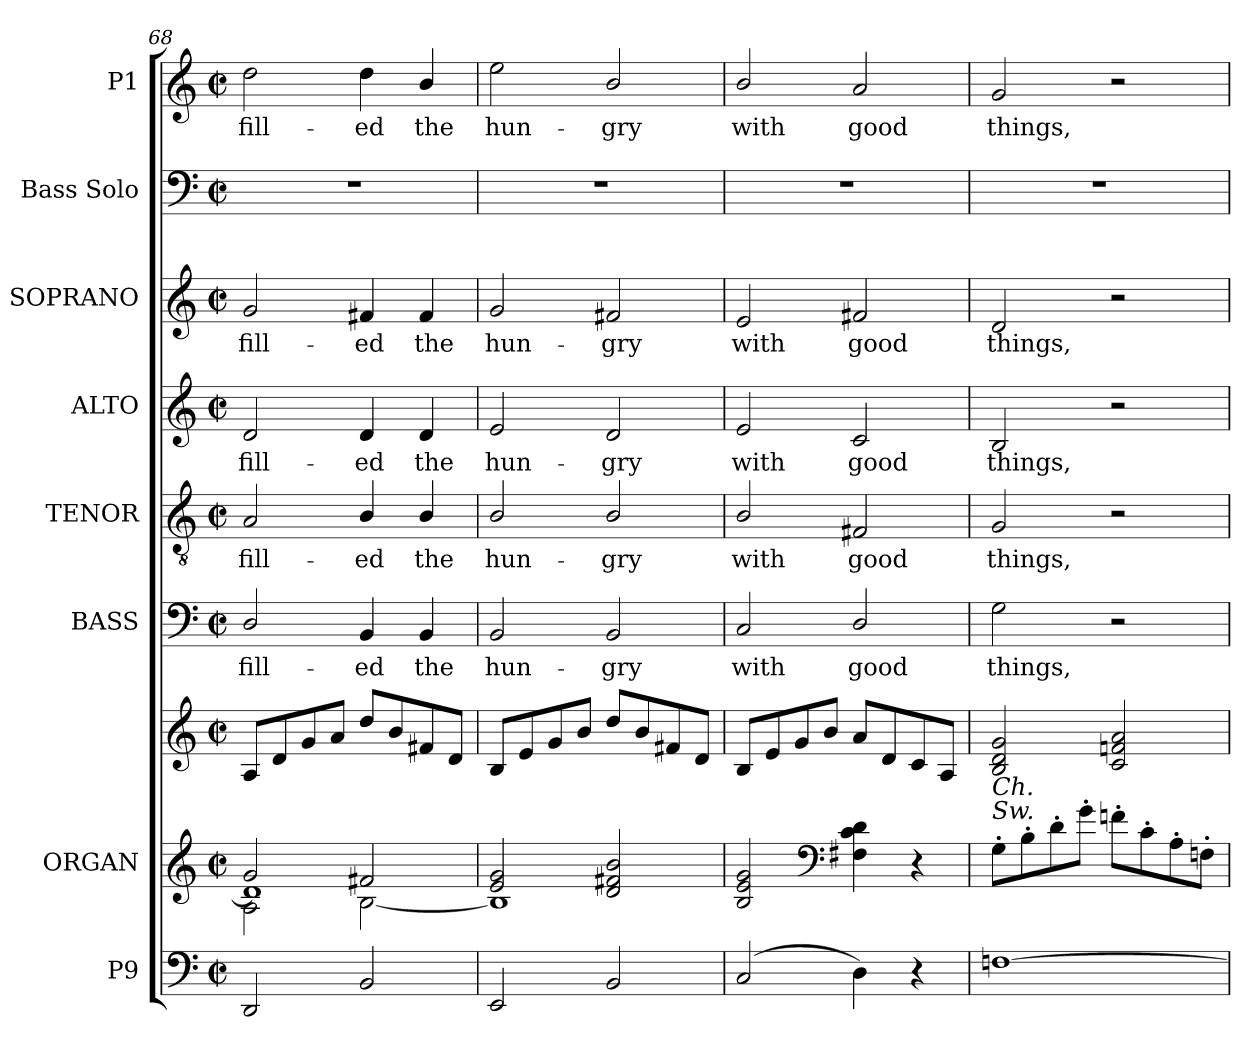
**kern	**kern	**kern	**kern	**text	**kern	**text	**kern	**text	**kern	**text	**kern	**kern	**text
*part8	*part7	*part7	*part6	*part6	*part5	*part5	*part4	*part4	*part3	*part3	*part2	*part1	*part1
*staff9	*staff8	*staff7	*staff6	*staff6	*staff5	*staff5	*staff4	*staff4	*staff3	*staff3	*staff2	*staff1	*staff1
*I"P9	*I"ORGAN	*	*I"BASS	*	*I"TENOR	*	*I"ALTO	*	*I"SOPRANO	*	*I"Bass Solo	*I"P1	*
!!LO:LB:g=z
*clefF4	*clefG2	*clefG2	*clefF4	*	*clefGv2	*	*clefG2	*	*clefG2	*	*clefF4	*clefG2	*
*	*	*	*	*	*ITrd7c12	*	*	*	*	*	*	*	*
*k[]	*k[]	*k[]	*k[]	*	*k[]	*	*k[]	*	*k[]	*	*k[]	*k[]	*
*C:	*C:	*C:	*C:	*	*C:	*	*C:	*	*C:	*	*C:	*C:	*
*M2/2	*M2/2	*M2/2	*M2/2	*	*M2/2	*	*M2/2	*	*M2/2	*	*M2/2	*M2/2	*
*met(c|)	*met(c|)	*met(c|)	*met(c|)	*	*met(c|)	*	*met(c|)	*	*met(c|)	*	*met(c|)	*met(c|)	*
=68	=68	=68	=68	=68	=68	=68	=68	=68	=68	=68	=68	=68	=68
*	*^	*	*	*	*	*	*	*	*	*	*	*	*
*	*	*^	*	*	*	*	*	*	*	*	*	*	*	*
!	!	!	!	!	!	!LO:LY:b:color=#000000	!	!	!	!	!	!	!	!	!
!	!	!	!	!	!	!	!	!LO:LY:b:color=#000000	!	!	!	!	!	!	!
!	!	!	!	!	!	!	!	!	!	!LO:LY:b:color=#000000	!	!	!	!	!
!	!	!	!	!	!	!	!	!	!	!	!	!LO:LY:b:color=#000000	!	!	!
!	!	!	!	!	!	!	!	!	!	!	!	!	!	!	!LO:LY:b:color=#000000
2DDi/	2gi/	2Ai\	1di]	8Ai/L	2Di/	fill-	2AAi/	fill-	2di/	fill-	2gi/	fill-	1r	2ddi\	fill-
.	.	.	.	8di/	.	.	.	.	.	.	.	.	.	.	.
.	.	.	.	8gi/	.	.	.	.	.	.	.	.	.	.	.
.	.	.	.	8ai/J	.	.	.	.	.	.	.	.	.	.	.
!	!	!	!	!	!	!LO:LY:b:color=#000000	!	!	!	!	!	!	!	!	!
!	!	!	!	!	!	!	!	!LO:LY:b:color=#000000	!	!	!	!	!	!	!
!	!	!	!	!	!	!	!	!	!	!LO:LY:b:color=#000000	!	!	!	!	!
!	!	!	!	!	!	!	!	!	!	!	!	!LO:LY:b:color=#000000	!	!	!
!	!	!	!	!	!	!	!	!	!	!	!	!	!	!	!LO:LY:b:color=#000000
2BBi/	2f#i/	[2Bi\	.	8ddi/L	4BBi/	-ed	4BBi/	-ed	4di/	-ed	4f#i/	-ed	.	4ddi\	-ed
.	.	.	.	8bi/	.	.	.	.	.	.	.	.	.	.	.
!	!	!	!	!	!	!LO:LY:b:color=#000000	!	!	!	!	!	!	!	!	!
!	!	!	!	!	!	!	!	!LO:LY:b:color=#000000	!	!	!	!	!	!	!
!	!	!	!	!	!	!	!	!	!	!LO:LY:b:color=#000000	!	!	!	!	!
!	!	!	!	!	!	!	!	!	!	!	!	!LO:LY:b:color=#000000	!	!	!
!	!	!	!	!	!	!	!	!	!	!	!	!	!	!	!LO:LY:b:color=#000000
.	.	.	.	8f#i/	4BBi/	the	4BBi/	the	4di/	the	4f#i/	the	.	4bi/	the
.	.	.	.	8di/J	.	.	.	.	.	.	.	.	.	.	.
*	*	*v	*v	*	*	*	*	*	*	*	*	*	*	*	*
=69	=69	=69	=69	=69	=69	=69	=69	=69	=69	=69	=69	=69	=69	=69
!	!	!	!	!	!LO:LY:b:color=#000000	!	!	!	!	!	!	!	!	!
!	!	!	!	!	!	!	!LO:LY:b:color=#000000	!	!	!	!	!	!	!
!	!	!	!	!	!	!	!	!	!LO:LY:b:color=#000000	!	!	!	!	!
!	!	!	!	!	!	!	!	!	!	!	!LO:LY:b:color=#000000	!	!	!
!	!	!	!	!	!	!	!	!	!	!	!	!	!	!LO:LY:b:color=#000000
2EEi/	2ei/ 2gi	1Bi]	8Bi/L	2BBi/	hun-	2BBi/	hun-	2ei/	hun-	2gi/	hun-	1r	2eei\	hun-
.	.	.	8ei/	.	.	.	.	.	.	.	.	.	.	.
.	.	.	8gi/	.	.	.	.	.	.	.	.	.	.	.
.	.	.	8bi/J	.	.	.	.	.	.	.	.	.	.	.
!	!	!	!	!	!LO:LY:b:color=#000000	!	!	!	!	!	!	!	!	!
!	!	!	!	!	!	!	!LO:LY:b:color=#000000	!	!	!	!	!	!	!
!	!	!	!	!	!	!	!	!	!LO:LY:b:color=#000000	!	!	!	!	!
!	!	!	!	!	!	!	!	!	!	!	!LO:LY:b:color=#000000	!	!	!
!	!	!	!	!	!	!	!	!	!	!	!	!	!	!LO:LY:b:color=#000000
2BBi/	2di/ 2f#i 2bi	.	8ddi/L	2BBi/	-gry	2BBi/	-gry	2di/	-gry	2f#i/	-gry	.	2bi/	-gry
.	.	.	8bi/	.	.	.	.	.	.	.	.	.	.	.
.	.	.	8f#i/	.	.	.	.	.	.	.	.	.	.	.
.	.	.	8di/J	.	.	.	.	.	.	.	.	.	.	.
*	*v	*v	*	*	*	*	*	*	*	*	*	*	*	*
=70	=70	=70	=70	=70	=70	=70	=70	=70	=70	=70	=70	=70	=70
!	!	!	!	!LO:LY:b:color=#000000	!	!	!	!	!	!	!	!	!
!	!	!	!	!	!	!LO:LY:b:color=#000000	!	!	!	!	!	!	!
!	!	!	!	!	!	!	!	!LO:LY:b:color=#000000	!	!	!	!	!
!	!	!	!	!	!	!	!	!	!	!LO:LY:b:color=#000000	!	!	!
!	!	!	!	!	!	!	!	!	!	!	!	!	!LO:LY:b:color=#000000
(2Ci/	2Bi/ 2ei 2gi	8Bi/L	2Ci/	with	2BBi/	with	2ei/	with	2ei/	with	1r	2bi/	with
.	.	8ei/	.	.	.	.	.	.	.	.	.	.	.
.	.	8gi/	.	.	.	.	.	.	.	.	.	.	.
.	.	8bi/J	.	.	.	.	.	.	.	.	.	.	.
*	*clefF4	*	*	*	*	*	*	*	*	*	*	*	*
!	!	!	!	!LO:LY:b:color=#000000	!	!	!	!	!	!	!	!	!
!	!	!	!	!	!	!LO:LY:b:color=#000000	!	!	!	!	!	!	!
!	!	!	!	!	!	!	!	!LO:LY:b:color=#000000	!	!	!	!	!
!	!	!	!	!	!	!	!	!	!	!LO:LY:b:color=#000000	!	!	!
!	!	!	!	!	!	!	!	!	!	!	!	!	!LO:LY:b:color=#000000
4Di\)	4F#i\ 4ci 4di	8ai/L	2Di/	good	2FF#i/	good	2ci/	good	2f#i/	good	.	2ai/	good
.	.	8di/	.	.	.	.	.	.	.	.	.	.	.
4r	4r	8ci/	.	.	.	.	.	.	.	.	.	.	.
.	.	8Ai/J	.	.	.	.	.	.	.	.	.	.	.
=71	=71	=71	=71	=71	=71	=71	=71	=71	=71	=71	=71	=71	=71
!	!	!	!	!LO:LY:b:color=#000000	!	!	!	!	!	!	!	!	!
!	!	!	!	!	!	!LO:LY:b:color=#000000	!	!	!	!	!	!	!
!	!	!	!	!	!	!	!	!LO:LY:b:color=#000000	!	!	!	!	!
!	!	!	!	!	!	!	!	!	!	!LO:LY:b:color=#000000	!	!	!
!	!LO:TX:a:i:t=Sw.	!	!	!	!	!	!	!	!	!	!	!	!
!	!LO:TX:a:i:t=Ch.	!	!	!	!	!	!	!	!	!	!	!	!
!	!	!	!	!	!	!	!	!	!	!	!	!	!LO:LY:b:color=#000000
[1Fni	8G'i\L	2Bi/ 2di 2gi	2Gi\	things,	2GGi/	things,	2Bi/	things,	2di/	things,	1r	2gi/	things,
.	8B'i\	.	.	.	.	.	.	.	.	.	.	.	.
.	8d'i\	.	.	.	.	.	.	.	.	.	.	.	.
.	8g'i\J	.	.	.	.	.	.	.	.	.	.	.	.
.	8fn'i\L	2ci/ 2fni 2ai	2r	.	2r	.	2r	.	2r	.	.	2r	.
.	8c'i\	.	.	.	.	.	.	.	.	.	.	.	.
.	8A'i\	.	.	.	.	.	.	.	.	.	.	.	.
.	8Fn'i\J	.	.	.	.	.	.	.	.	.	.	.	.
=	=	=	=	=	=	=	=	=	=	=	=	=	=
*-	*-	*-	*-	*-	*-	*-	*-	*-	*-	*-	*-	*-	*-
